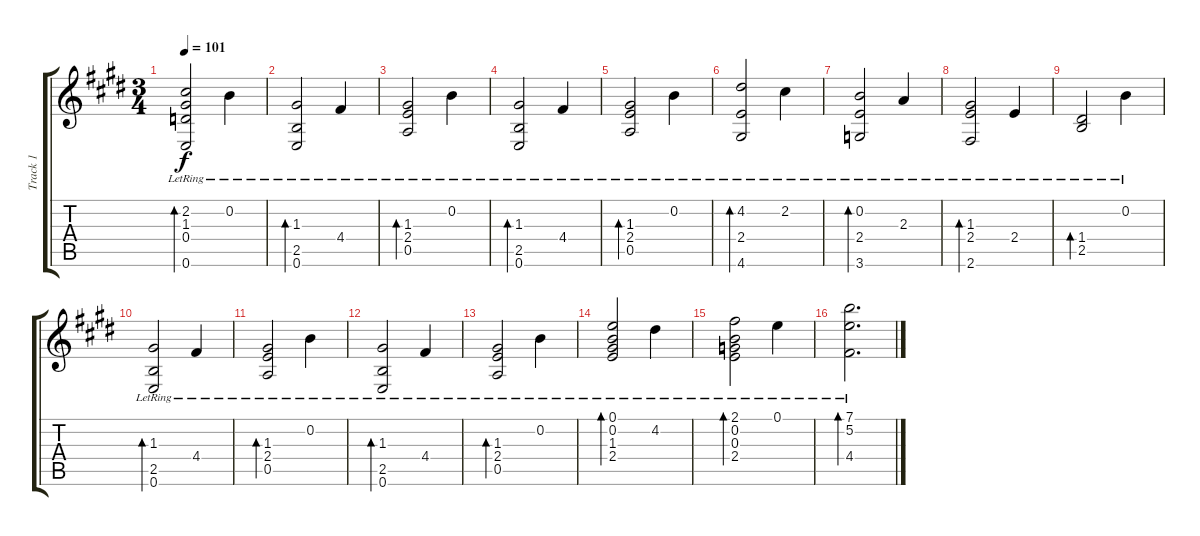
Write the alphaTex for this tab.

\track ("Track 1" "Track 1") {instrument acousticguitarsteel}
\staff {score tabs}
\tuning (E4 B3 G3 D3 A2 E2) {hide}
\ts (3 4)
\tempo 101
\clef g2
\ks e
(2.2{lr} 1.3{lr} 0.4{lr} 0.6{lr}).2{bd 240 dy f} 0.2{lr}.4 |
(1.3{lr} 2.5{lr} 0.6{lr}).2{bd 240} 4.4{lr}.4 |
(1.3{lr} 2.4{lr} 0.5{lr}).2{bd 240} 0.2{lr}.4 |
(1.3{lr} 2.5{lr} 0.6{lr}).2{bd 240} 4.4{lr}.4 |
(1.3{lr} 2.4{lr} 0.5{lr}).2{bd 240} 0.2{lr}.4 |
(4.2{lr} 2.4{lr} 4.6{lr}).2{bd 240} 2.2{lr}.4 |
(0.2{lr} 2.4{lr} 3.6{lr}).2{bd 240} 2.3{lr}.4 |
(1.3{lr} 2.4{lr} 2.6{lr}).2{bd 240} 2.4{lr}.4 |
(1.4{lr} 2.5{lr}).2{bd 240} 0.2{lr}.4 |
(1.3{lr} 2.5{lr} 0.6{lr}).2{bd 240} 4.4{lr}.4 |
(1.3{lr} 2.4{lr} 0.5{lr}).2{bd 240} 0.2{lr}.4 |
(1.3{lr} 2.5{lr} 0.6{lr}).2{bd 240} 4.4{lr}.4 |
(1.3{lr} 2.4{lr} 0.5{lr}).2{bd 240} 0.2{lr}.4 |
(0.1{lr} 0.2{lr} 1.3{lr} 2.4{lr}).2{bd 240} 4.2{lr}.4 |
(2.1{lr} 0.2{lr} 0.3{lr} 2.4{lr}).2{bd 240} 0.1{lr}.4 |
(7.1{lr} 5.2{lr} 4.4{lr}).2{d bd 240}
